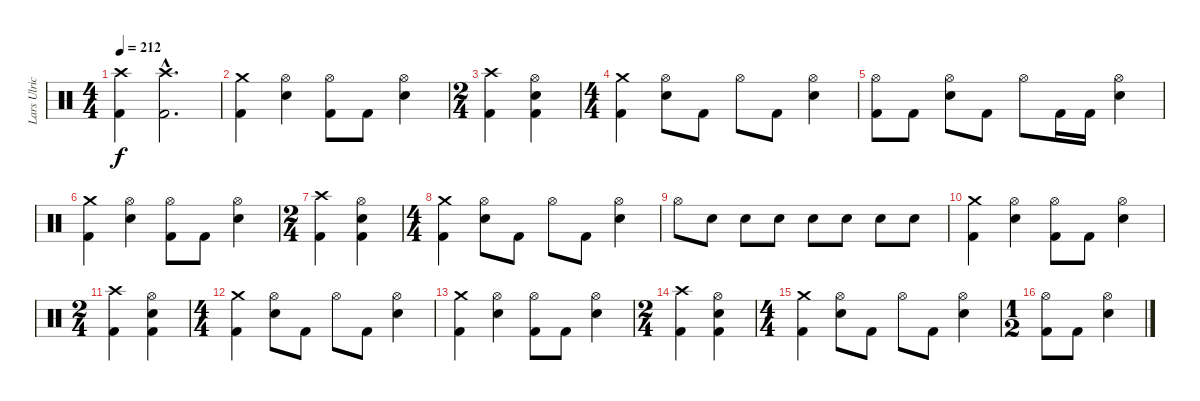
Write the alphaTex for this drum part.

\track ("Lars Ulrich (Drums)" "Lars Ulric") {instrument percussion}
\staff {score}
\articulation defaults
\ts (4 4)
\tempo 212
\clef neutral
\ks c
("Crash high (hit)" "Kick (hit) 2").4{dy f} ("Crash high (hit)"{hac} "Kick (hit) 2"{hac}).2{d} |
("Crash medium (hit)" "Kick (hit) 2").4 ("Electric Snare (hit)" "Hi-Hat (open)").4 ("Hi-Hat (open)" "Kick (hit) 2").8 "Kick (hit) 2".8 ("Electric Snare (hit)" "Hi-Hat (open)").4 |
\ts (2 4)
("Crash high (hit)" "Kick (hit) 2").4 ("Electric Snare (hit)" "Hi-Hat (open)" "Kick (hit) 2").4 |
\ts (4 4)
("Crash medium (hit)" "Kick (hit) 2").4 ("Electric Snare (hit)" "Hi-Hat (open)").8 "Kick (hit) 2".8 "Hi-Hat (open)".8 "Kick (hit) 2".8 ("Electric Snare (hit)" "Hi-Hat (open)").4 |
("Hi-Hat (open)" "Kick (hit) 2").8 "Kick (hit) 2".8 ("Electric Snare (hit)" "Hi-Hat (open)").8 "Kick (hit) 2".8 "Hi-Hat (open)".8 "Kick (hit) 2".16 "Kick (hit) 2".16 ("Electric Snare (hit)" "Hi-Hat (open)").4 |
("Crash medium (hit)" "Kick (hit) 2").4 ("Electric Snare (hit)" "Hi-Hat (open)").4 ("Hi-Hat (open)" "Kick (hit) 2").8 "Kick (hit) 2".8 ("Electric Snare (hit)" "Hi-Hat (open)").4 |
\ts (2 4)
("Crash high (hit)" "Kick (hit) 2").4 ("Electric Snare (hit)" "Hi-Hat (open)" "Kick (hit) 2").4 |
\ts (4 4)
("Crash medium (hit)" "Kick (hit) 2").4 ("Electric Snare (hit)" "Hi-Hat (open)").8 "Kick (hit) 2".8 "Hi-Hat (open)".8 "Kick (hit) 2".8 ("Electric Snare (hit)" "Hi-Hat (open)").4 |
"Hi-Hat (open)".8 "Electric Snare (hit)".8 "Electric Snare (hit)".8 "Electric Snare (hit)".8 "Electric Snare (hit)".8 "Electric Snare (hit)".8 "Electric Snare (hit)".8 "Electric Snare (hit)".8 |
("Crash medium (hit)" "Kick (hit) 2").4 ("Electric Snare (hit)" "Hi-Hat (open)").4 ("Hi-Hat (open)" "Kick (hit) 2").8 "Kick (hit) 2".8 ("Electric Snare (hit)" "Hi-Hat (open)").4 |
\ts (2 4)
("Crash high (hit)" "Kick (hit) 2").4 ("Electric Snare (hit)" "Hi-Hat (open)" "Kick (hit) 2").4 |
\ts (4 4)
("Crash medium (hit)" "Kick (hit) 2").4 ("Electric Snare (hit)" "Hi-Hat (open)").8 "Kick (hit) 2".8 "Hi-Hat (open)".8 "Kick (hit) 2".8 ("Electric Snare (hit)" "Hi-Hat (open)").4 |
("Crash medium (hit)" "Kick (hit) 2").4 ("Electric Snare (hit)" "Hi-Hat (open)").4 ("Hi-Hat (open)" "Kick (hit) 2").8 "Kick (hit) 2".8 ("Electric Snare (hit)" "Hi-Hat (open)").4 |
\ts (2 4)
("Crash high (hit)" "Kick (hit) 2").4 ("Electric Snare (hit)" "Hi-Hat (open)" "Kick (hit) 2").4 |
\ts (4 4)
("Crash medium (hit)" "Kick (hit) 2").4 ("Electric Snare (hit)" "Hi-Hat (open)").8 "Kick (hit) 2".8 "Hi-Hat (open)".8 "Kick (hit) 2".8 ("Electric Snare (hit)" "Hi-Hat (open)").4 |
\ts (1 2)
("Hi-Hat (open)" "Kick (hit) 2").8 "Kick (hit) 2".8 ("Electric Snare (hit)" "Hi-Hat (open)").4
